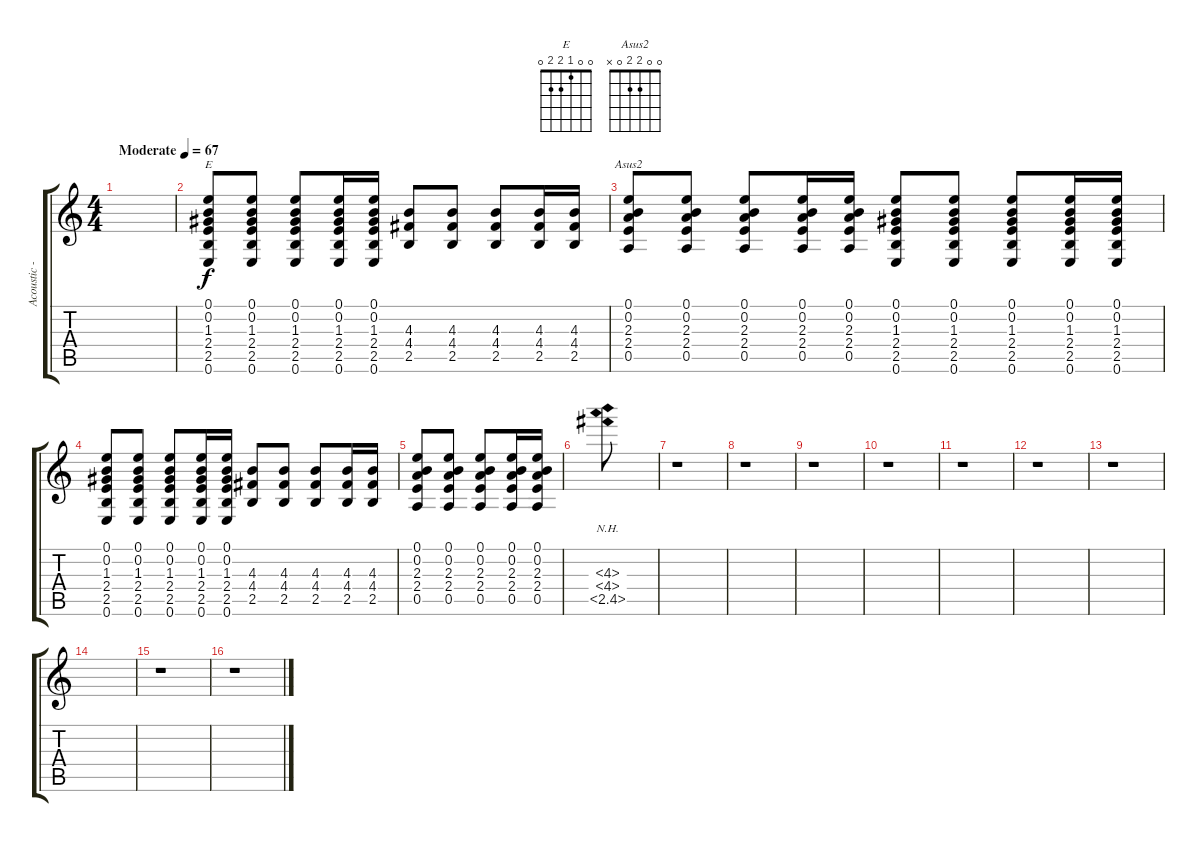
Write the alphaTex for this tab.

\track ("Acoustic -Phil Collen" "Acoustic -") {solo instrument acousticguitarsteel}
\staff {score tabs}
\tuning (E4 B3 G3 D3 A2 E2) {hide}
\chord ("E" 0 0 1 2 2 0)
\chord ("Asus2" 0 0 2 2 0 x)
\ts (4 4)
\tempo (67 "Moderate")
\clef g2
\ks c
|
(0.1 0.2 1.3 2.4 2.5 0.6).8{ch "E"} (0.1 0.2 1.3 2.4 2.5 0.6).8 (0.1 0.2 1.3 2.4 2.5 0.6).8 (0.1 0.2 1.3 2.4 2.5 0.6).16 (0.1 0.2 1.3 2.4 2.5 0.6).16 (4.3 4.4 2.5).8 (4.3 4.4 2.5).8 (4.3 4.4 2.5).8 (4.3 4.4 2.5).16 (4.3 4.4 2.5).16 |
(0.1 0.2 2.3 2.4 0.5).8{ch "Asus2"} (0.1 0.2 2.3 2.4 0.5).8 (0.1 0.2 2.3 2.4 0.5).8 (0.1 0.2 2.3 2.4 0.5).16 (0.1 0.2 2.3 2.4 0.5).16 (0.1 0.2 1.3 2.4 2.5 0.6).8 (0.1 0.2 1.3 2.4 2.5 0.6).8 (0.1 0.2 1.3 2.4 2.5 0.6).8 (0.1 0.2 1.3 2.4 2.5 0.6).16 (0.1 0.2 1.3 2.4 2.5 0.6).16 |
(0.1 0.2 1.3 2.4 2.5 0.6).8 (0.1 0.2 1.3 2.4 2.5 0.6).8 (0.1 0.2 1.3 2.4 2.5 0.6).8 (0.1 0.2 1.3 2.4 2.5 0.6).16 (0.1 0.2 1.3 2.4 2.5 0.6).16 (4.3 4.4 2.5).8 (4.3 4.4 2.5).8 (4.3 4.4 2.5).8 (4.3 4.4 2.5).16 (4.3 4.4 2.5).16 |
(0.1 0.2 2.3 2.4 0.5).8 (0.1 0.2 2.3 2.4 0.5).8 (0.1 0.2 2.3 2.4 0.5).8 (0.1 0.2 2.3 2.4 0.5).16 (0.1 0.2 2.3 2.4 0.5).16 |
(4.3{nh} 4.4{nh} 2.5{nh}).8 |
r.1 |
r.1 |
r.1 |
r.1 |
r.1 |
r.1 |
r.1 |
|
r.1 |
r.1
